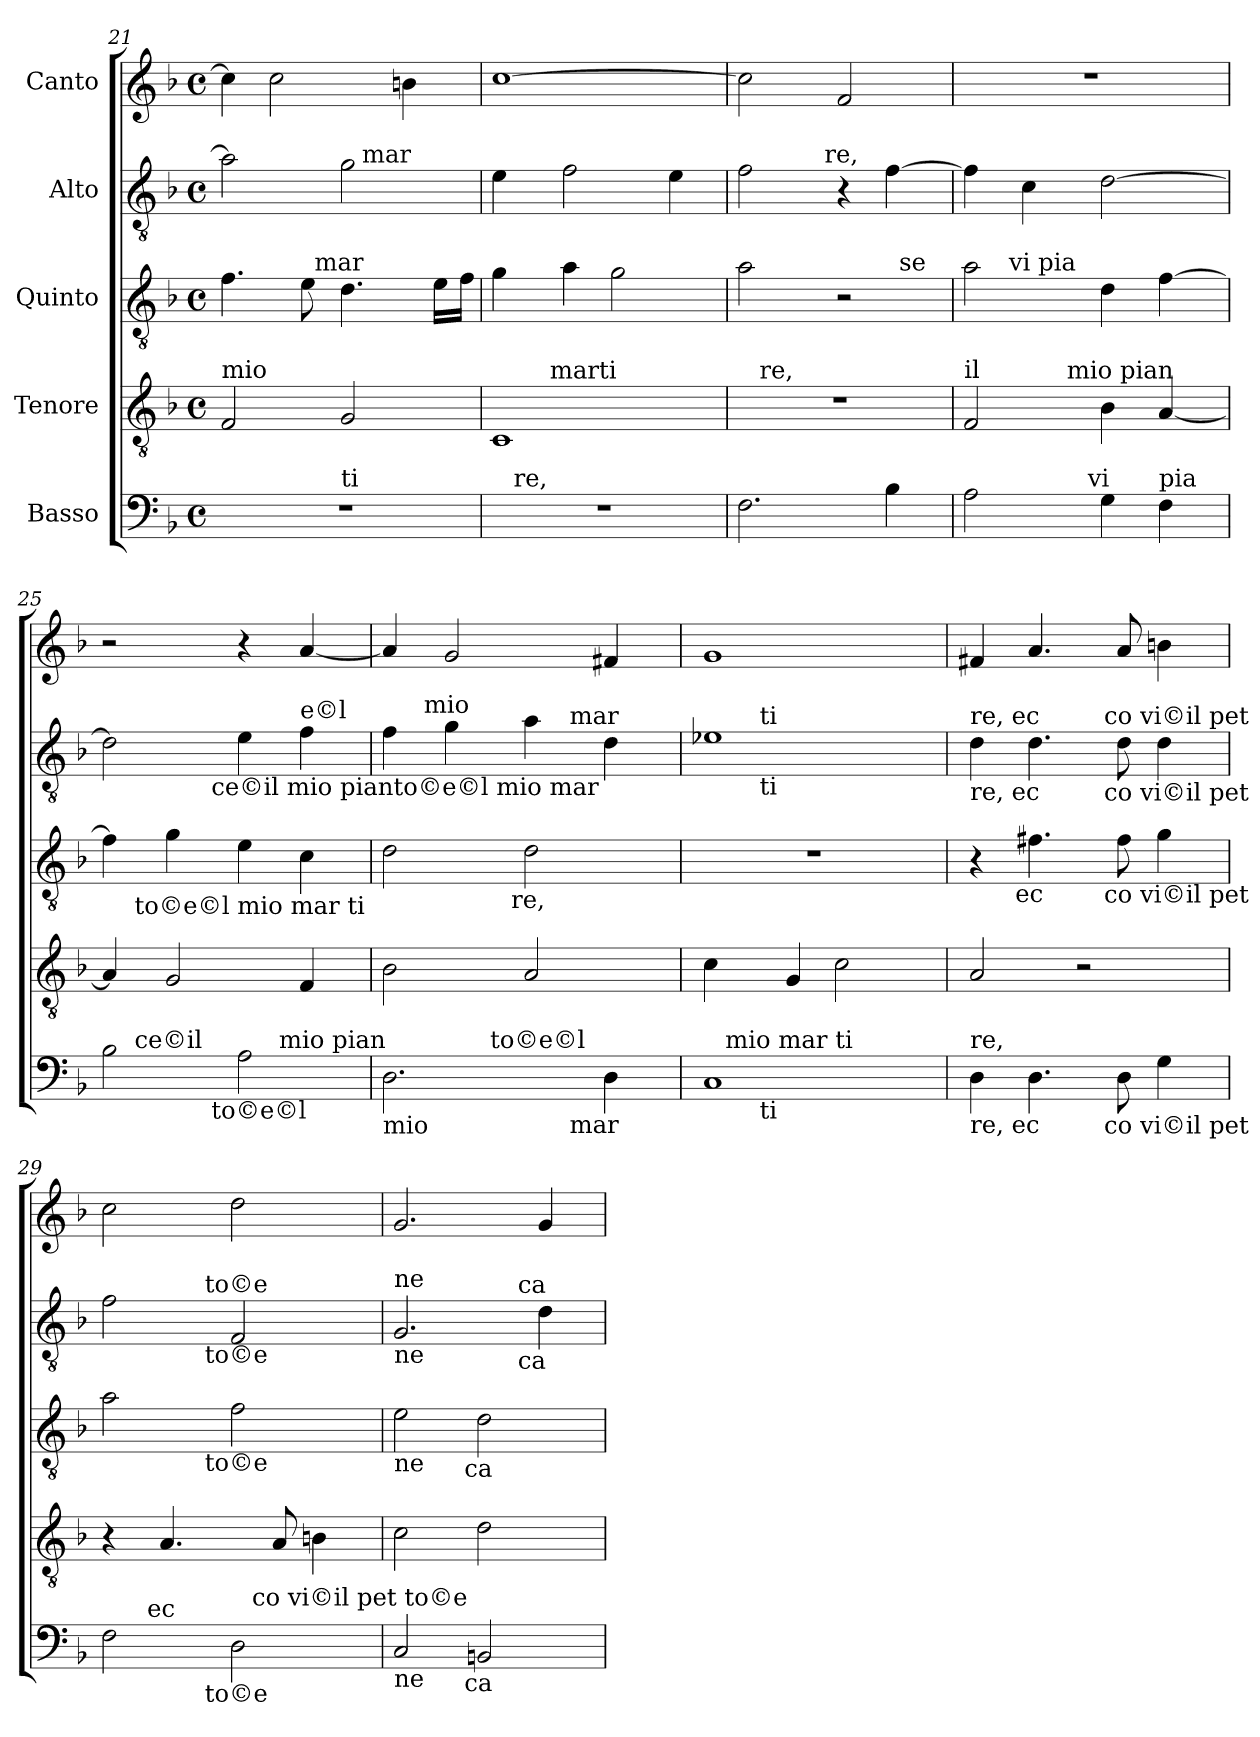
**kern	**kern	**kern	**kern	**kern
*part5	*part4	*part3	*part2	*part1
*staff5	*staff4	*staff3	*staff2	*staff1
*I"Basso	*I"Tenore	*I"Quinto	*I"Alto	*I"Canto
*clefF4	*clefGv2	*clefGv2	*clefGv2	*clefG2
*ITrd7c12	*	*	*	*
*k[b-]	*k[b-]	*k[b-]	*k[b-]	*k[b-]
*F:	*F:	*F:	*F:	*F:
*M4/4	*M4/4	*M4/4	*M4/4	*M4/4
*met(c)	*met(c)	*met(c)	*met(c)	*met(c)
=21	=21	=21	=21	=21
!	!LO:TX:a:t=mio	!	!	!
*^	*	*^	*^	*
1r	2ryy	2F/	4.f\	4ryy	2a\]	2ryy	4cc\]
.	.	.	.	8ryy	.	.	2cc\
.	.	.	8e\	32ryy	.	.	.
!	!	!	!	!LO:TX:a:t=mar	!	!	!
.	.	.	.	2ryy	.	.	.
!	!LO:TX:a:t=ti	!	!	!	!	!	!
.	2ryy	2G/	4.d\	.	2g\	16ryy	.
!	!	!	!	!	!	!LO:TX:a:t=mar	!
.	.	.	.	.	.	4..ryy	.
.	.	.	.	.	.	.	4bn\
.	.	.	16e\LL	.	.	.	.
.	.	.	.	16.ryy	.	.	.
.	.	.	16f\JJ	.	.	.	.
=22	=22	=22	=22	=22	=22	=22	=22
!	!	!	!	!	!LO:TX:a:t=ti	!	!
!	!	!	!LO:TX:a:t=ti	!	!	!	!
*	*	*	*v	*v	*	*	*
*	*	*^	*	*v	*v	*
1r	16ryy	1C	8..ryy	4g\	4e\	[>1cc
!	!LO:TX:a:t=re,	!	!	!	!	!
.	2...ryy	.	.	.	.	.
!	!	!	!LO:TX:a:t=marti	!	!	!
.	.	.	2ryy	.	.	.
.	.	.	.	4a\	2f\	.
.	.	.	.	2g\	.	.
.	.	.	4ryy	.	.	.
.	.	.	.	.	4e\	.
.	.	.	32ryy	.	.	.
=23	=23	=23	=23	=23	=23	=23
!	!	!	!	!LO:TX:a:t=re,	!	!
*v	*v	*	*	*^	*^	*
2.FF\	1r	16ryy	2a\	2ryy	2f\	4...ryy	2cc\]
!	!	!LO:TX:a:t=re,	!	!	!	!	!
.	.	2...ryy	.	.	.	.	.
!	!	!	!	!	!	!LO:TX:a:t=re,	!
.	.	.	.	.	.	2ryy	.
.	.	.	2r	4ryy	4r	.	2f/
4BB-\	.	.	.	32ryy	[>4f\	.	.
!	!	!	!	!LO:TX:a:t=se	!	!	!
.	.	.	.	8..ryy	.	.	.
.	.	.	.	.	.	32ryy	.
=24	=24	=24	=24	=24	=24	=24	=24
!	!LO:TX:a:t=il	!	!	!	!	!	!
!LO:TX:a:t=se	!	!	!	!	!	!	!
*^	*	*	*	*	*v	*v	*
2AA\	4...ryy	2F/	4ryy	2a\	8..ryy	4f\]	1r
!	!	!	!	!	!LO:TX:a:t=vi pia	!	!
.	.	.	.	.	2ryy	.	.
.	.	.	8ryy	.	.	4c\	.
.	.	.	32ryy	.	.	.	.
!	!	!	!LO:TX:a:t=mio pian	!	!	!	!
.	.	.	2ryy	.	.	.	.
!	!LO:TX:a:t=vi	!	!	!	!	!	!
.	2ryy	.	.	.	.	.	.
4GG\	.	4B-\	.	4d\	.	[>2d\	.
.	.	.	.	.	4ryy	.	.
!LO:TX:a:t=pia	!	!	!	!	!	!	!
4FF\	.	[>4A/	.	[>4f\	.	.	.
.	.	.	16.ryy	.	.	.	.
.	32ryy	.	.	.	32ryy	.	.
!!LO:PB:g=z
=25	=25	=25	=25	=25	=25	=25	=25
!LO:TX:b:t=pian	!	!	!	!	!	!	!
*^	*^	*v	*v	*	*	*^	*
2BB-\	8ryy	4ryy	2ryy	4A/]	4f\]	8ryy	2d\]	4ryy	2r
!	!	!	!	!	!	!LO:TX:b:t=to©e©l mio mar ti	!	!	!
!	!LO:TX:a:t=ce©il	!	!	!	!	!	!	!	!
.	2..ryy	.	.	.	.	2..ryy	.	.	.
.	.	8ryy	.	2G/	4g\	.	.	8ryy	.
.	.	32ryy	.	.	.	.	.	32ryy	.
!	!	!	!	!	!	!	!	!LO:TX:b:t=ce©il mio pianto©e©l mio mar	!
!	!	!LO:TX:b:t=to©e©l	!	!	!	!	!	!	!
.	.	2ryy	.	.	.	.	.	2ryy	.
2AA\	.	.	8.ryy	.	4e\	.	4e\	.	4r
!	!	!	!LO:TX:a:t=mio pian	!	!	!	!	!	!
.	.	.	4ryy	.	.	.	.	.	.
!	!	!	!	!	!	!	!LO:TX:a:t=e©l	!	!
.	.	.	.	4F/	4c\	.	4f\	.	[<4a/
.	.	16.ryy	.	.	.	.	.	16.ryy	.
.	.	.	16ryy	.	.	.	.	.	.
=26	=26	=26	=26	=26	=26	=26	=26	=26	=26
!LO:TX:b:t=mio	!	!	!	!	!	!	!	!	!
*	*	*v	*v	*	*	*	*	*^	*
2.DD\	4ryy	2ryy	2B-\	2d\	4...ryy	4f\	8.ryy	2ryy	4a/]
!	!	!	!	!	!	!	!LO:TX:a:t=mio	!	!
.	.	.	.	.	.	.	2ryy	.	.
.	8ryy	.	.	.	.	4g\	.	.	2g/
.	32ryy	.	.	.	.	.	.	.	.
!	!LO:TX:a:t=to©e©l	!	!	!	!	!	!	!	!
.	2ryy	.	.	.	.	.	.	.	.
!	!	!	!	!	!LO:TX:b:t=re,	!	!	!	!
.	.	.	.	.	2ryy	.	.	.	.
.	.	8ryy	2A/	2d\	.	4a\	.	8ryy	.
.	.	32ryy	.	.	.	.	.	32ryy	.
!	!	!	!	!	!	!	!	!LO:TX:a:t=mar	!
!	!	!LO:TX:b:t=mar	!	!	!	!	!	!	!
.	.	4ryy	.	.	.	.	.	4ryy	.
.	.	.	.	.	.	.	4ryy	.	.
4DD\	.	.	.	.	.	4d\	.	.	4f#X/
.	16.ryy	16.ryy	.	.	.	.	.	16.ryy	.
.	.	.	.	.	.	.	16ryy	.	.
.	.	.	.	.	32ryy	.	.	.	.
*	*	*	*	*v	*v	*	*	*	*
*	*	*	*	*	*	*v	*v	*
=27	=27	=27	=27	=27	=27	=27	=27
1CC	16ryy	8ryy	4c\	1r	1e-X	8ryy	1g
!	!LO:TX:a:t=mio mar ti	!	!	!	!	!	!
.	2...ryy	.	.	.	.	.	.
.	.	32ryy	.	.	.	32ryy	.
!	!	!	!	!	!	!LO:TX:b:t=ti	!
!	!	!	!	!	!	!LO:TX:a:t=ti	!
!	!	!LO:TX:b:t=ti	!	!	!	!	!
.	.	2ryy	.	.	.	2ryy	.
.	.	.	4G/	.	.	.	.
.	.	.	2c\	.	.	.	.
.	.	4ryy	.	.	.	4ryy	.
.	.	16.ryy	.	.	.	16.ryy	.
=28	=28	=28	=28	=28	=28	=28	=28
!	!	!	!	!	!LO:TX:b:t=re, ec	!	!
!	!	!	!	!	!LO:TX:a:t=re, ec	!	!
!LO:TX:b:t=re, ec	!	!	!	!	!	!	!
!LO:TX:a:t=re,	!	!	!	!	!	!	!
*	*	*	*	*^	*	*	*
*	*v	*v	*	*	*^	*	*	*
4DD\	2ryy	2A/	4r	8..ryy	2ryy	4d\	2ryy	4f#X/
!	!	!	!	!LO:TX:b:t=ec	!	!	!	!
.	.	.	.	2ryy	.	.	.	.
4.DD\	.	.	4.f#X\	.	.	4.d\	.	4.a/
.	16.ryy	2r	.	.	16.ryy	.	16.ryy	.
!	!	!	!	!	!	!	!LO:TX:b:t=co vi©il pet	!
!	!	!	!	!	!	!	!LO:TX:a:t=co vi©il pet	!
!	!	!	!	!	!LO:TX:b:t=co vi©il pet	!	!	!
!	!LO:TX:b:t=co vi©il pet	!	!	!	!	!	!	!
.	4ryy	.	.	.	4ryy	.	4ryy	.
8DD\	.	.	8f#\	.	.	8d\	.	8a/
.	.	.	.	4ryy	.	.	.	.
4GG\	.	.	4g\	.	.	4d\	.	4bn\
.	8ryy	.	.	.	8ryy	.	8ryy	.
.	32ryy	.	.	32ryy	32ryy	.	32ryy	.
*	*	*	*	*v	*v	*	*	*
=29	=29	=29	=29	=29	=29	=29	=29
*^	*^	*	*	*	*	*	*
2FF\	8..ryy	4ryy	2ryy	4r	2a\	4ryy	2f\	4ryy	2cc\
!	!LO:TX:a:t=ec	!	!	!	!	!	!	!	!
.	2ryy	.	.	.	.	.	.	.	.
.	.	8ryy	.	4.A/	.	8ryy	.	8ryy	.
.	.	32ryy	.	.	.	32ryy	.	32ryy	.
!	!	!	!	!	!	!	!	!LO:TX:b:t=to©e	!
!	!	!	!	!	!	!	!	!LO:TX:a:t=to©e	!
!	!	!	!	!	!	!LO:TX:b:t=to©e	!	!	!
!	!	!LO:TX:b:t=to©e	!	!	!	!	!	!	!
.	.	2ryy	.	.	.	2ryy	.	2ryy	.
2DD\	.	.	16ryy	.	2f\	.	2F/	.	2dd\
!	!	!	!LO:TX:a:t=co vi©il pet to©e	!	!	!	!	!	!
.	.	.	4..ryy	.	.	.	.	.	.
.	.	.	.	8A/	.	.	.	.	.
.	4ryy	.	.	.	.	.	.	.	.
.	.	.	.	4Bn\	.	.	.	.	.
.	.	16.ryy	.	.	.	16.ryy	.	16.ryy	.
.	32ryy	.	.	.	.	.	.	.	.
=30	=30	=30	=30	=30	=30	=30	=30	=30	=30
!	!	!	!	!	!	!	!LO:TX:a:t=ne	!	!
!	!	!	!	!	!	!	!LO:TX:b:t=ne	!	!
!	!	!	!	!	!LO:TX:b:t=ne	!	!	!	!
!LO:TX:b:t=ne	!	!	!	!	!	!	!	!	!
*	*v	*v	*v	*	*	*	*	*	*
2CC/	4...ryy	2c\	2e\	4...ryy	2.G/	2ryy	2.g/
!	!	!	!	!LO:TX:b:t=ca	!	!	!
!	!LO:TX:b:t=ca	!	!	!	!	!	!
.	2ryy	.	.	2ryy	.	.	.
2BBBn/	.	2d\	2d\	.	.	8.ryy	.
!	!	!	!	!	!	!LO:TX:b:t=ca	!
!	!	!	!	!	!	!LO:TX:a:t=ca	!
.	.	.	.	.	.	4ryy	.
.	.	.	.	.	4d\	.	4g/
.	.	.	.	.	.	16ryy	.
.	32ryy	.	.	32ryy	.	.	.
*	*	*	*v	*v	*	*	*
*v	*v	*	*	*v	*v	*
=	=	=	=	=
*-	*-	*-	*-	*-
